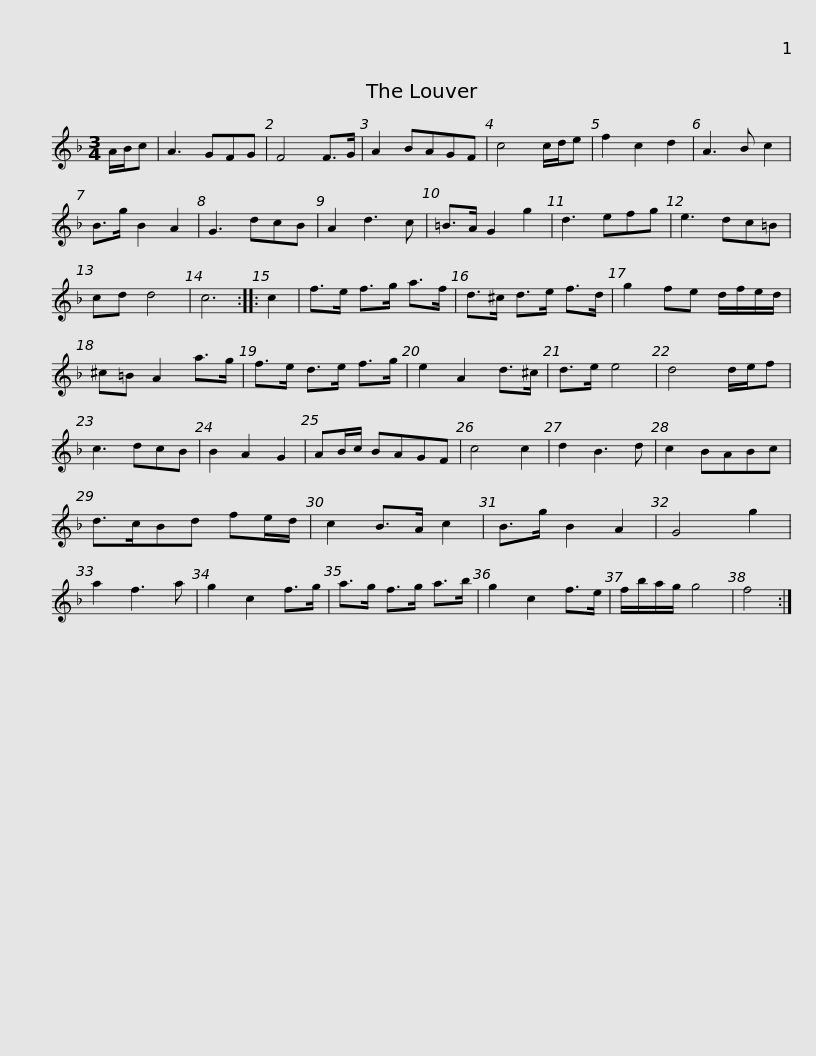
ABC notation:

X:1
L:1/8
M:3/4
I:linebreak $
K:F
V:1 treble
V:1
 A/B/c | A3 GFG | F4 F>G | A2 BAGF | c4 c/d/e | %5
 f2 c2 d2 | A3 B c2 | B>g B2 A2 | G3 dcB | A2 d3 c |$ %10
 =B>A G2 g2 | d3 efg | e3 dc=B | cd d4 | c6 :: %15
 c2 | f>e f>g a>f | d>^c d>e f>d | g2 fe d/f/e/d/ |$ ^c=B A2 a>g | %20
 f>e d>e f>g | e2 A2 d>^c | d>e e4 | d4 d/e/f | c3 dcB | %25
 B2 A2 G2 | AB/c/ BAGF | c4 c2 |$ d2 B3 d | c2 BABc | %30
 d>cBd fe/d/ | c2 B>A c2 | B>g B2 A2 | G4 g2 | a2 f3 a | %35
 g2 c2 f>g | a>g f>g a>b |$ g2 c2 f>e | f/b/a/g/ g4 | f4 :| %40
